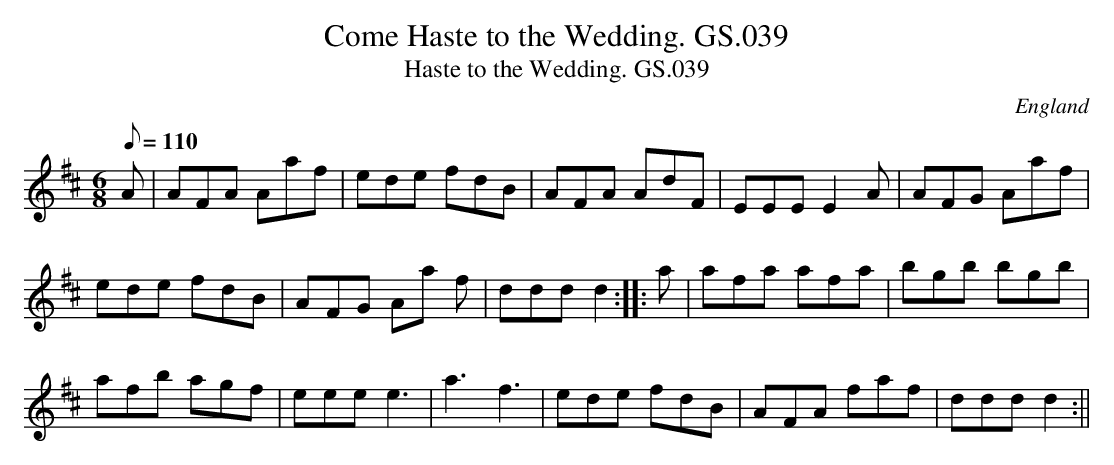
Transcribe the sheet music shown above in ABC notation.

X:1
T:Come Haste to the Wedding. GS.039
T:Haste to the Wedding. GS.039
M:6/8
L:1/8
Q:110
O:England
K:D major
A | AFA Aaf | ede fdB | AFA AdF | EEE E2 A | AFG Aaf |! ede fdB | AFG Aa
f | dddd2 :||:
a | afa afa | bgb bgb |! afb agf | eee e3 | a3 f3 | ede fdB | AFA  faf |
 ddd d2 :||
